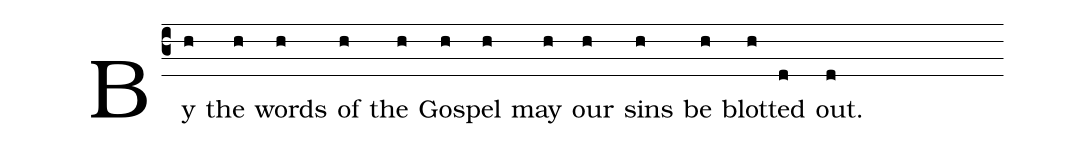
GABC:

%%
(c3) By(h) the(h) words(h) of(h) the(h) Gos(h)pel(h) may(h) our(h) sins(h) be(h) blot(h)ted(d) out.(d)
